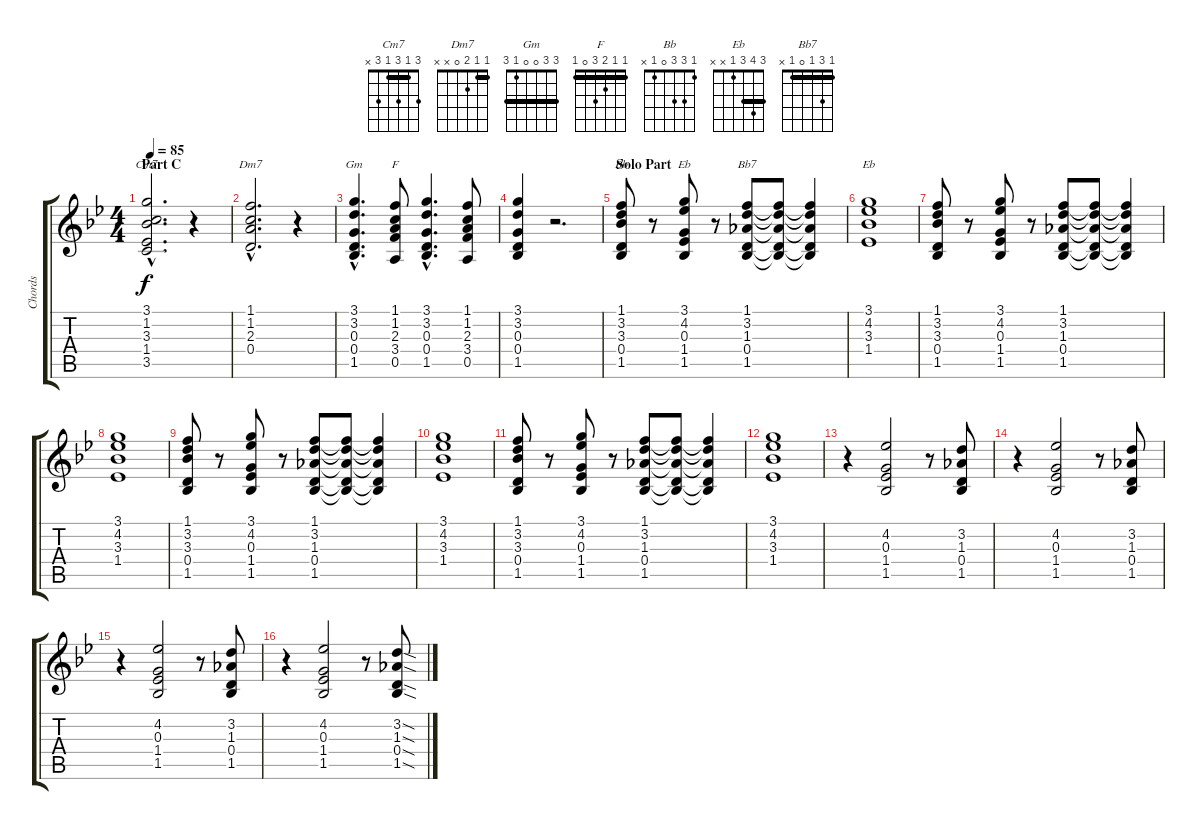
\track ("Chords" "Chords") {instrument electricguitarjazz}
\staff {score tabs}
\tuning (E4 B3 G3 D3 A2 E2) {hide}
\chord ("Cm7" 3 1 3 1 3 x) {barre 1}
\chord ("Dm7" 1 1 2 0 x x) {barre 1}
\chord ("Gm" 3 3 0 0 1 3) {barre 3}
\chord ("F" 1 1 2 3 0 1) {barre 1}
\chord ("Bb" 1 3 3 0 1 x)
\chord ("Eb" 3 4 0 1 1 x)
\chord ("Bb7" 1 3 1 0 1 x) {barre 1}
\chord ("Eb" 3 4 3 1 x x) {barre 3}
\ts (4 4)
\section ("" "Part C")
\tempo 85
\clef g2
\ks gminor
(3.1{hac} 1.2{hac} 3.3{hac} 1.4{hac} 3.5{hac}).2{d ch "Cm7" dy f} r.4 |
(1.1{hac} 1.2{hac} 2.3{hac} 0.4{hac}).2{d ch "Dm7"} r.4 |
(3.1{hac} 3.2{hac} 0.3{hac} 0.4{hac} 1.5{hac}).4{d ch "Gm"} (1.1 1.2 2.3 3.4 0.5).8{ch "F"} (3.1{hac} 3.2{hac} 0.3{hac} 0.4{hac} 1.5{hac}).4{d} (1.1 1.2 2.3 3.4 0.5).8 |
(3.1 3.2 0.3 0.4 1.5).4 r.2{d} |
\section ("" "Solo Part")
(1.1 3.2 3.3 0.4 1.5).8{ch "Bb"} r.8 (3.1 4.2 0.3 1.4 1.5).8{ch "Eb"} r.8 (1.1 3.2 1.3 0.4 1.5).8{ch "Bb7"} (1.1{t} 3.2{t} 1.3{t} 0.4{t} 1.5{t}).8 (1.1{t} 3.2{t} 1.3{t} 0.4{t} 1.5{t}).4 |
(3.1 4.2 3.3 1.4).1{ch "Eb"} |
(1.1 3.2 3.3 0.4 1.5).8 r.8 (3.1 4.2 0.3 1.4 1.5).8 r.8 (1.1 3.2 1.3 0.4 1.5).8 (1.1{t} 3.2{t} 1.3{t} 0.4{t} 1.5{t}).8 (1.1{t} 3.2{t} 1.3{t} 0.4{t} 1.5{t}).4 |
(3.1 4.2 3.3 1.4).1 |
(1.1 3.2 3.3 0.4 1.5).8 r.8 (3.1 4.2 0.3 1.4 1.5).8 r.8 (1.1 3.2 1.3 0.4 1.5).8 (1.1{t} 3.2{t} 1.3{t} 0.4{t} 1.5{t}).8 (1.1{t} 3.2{t} 1.3{t} 0.4{t} 1.5{t}).4 |
(3.1 4.2 3.3 1.4).1 |
(1.1 3.2 3.3 0.4 1.5).8 r.8 (3.1 4.2 0.3 1.4 1.5).8 r.8 (1.1 3.2 1.3 0.4 1.5).8 (1.1{t} 3.2{t} 1.3{t} 0.4{t} 1.5{t}).8 (1.1{t} 3.2{t} 1.3{t} 0.4{t} 1.5{t}).4 |
(3.1 4.2 3.3 1.4).1 |
r.4 (4.2 0.3 1.4 1.5).2 r.8 (3.2 1.3 0.4 1.5).8 |
r.4 (4.2 0.3 1.4 1.5).2 r.8 (3.2 1.3 0.4 1.5).8 |
r.4 (4.2 0.3 1.4 1.5).2 r.8 (3.2 1.3 0.4 1.5).8 |
r.4 (4.2 0.3 1.4 1.5).2 r.8 (3.2{sod} 1.3{sod} 0.4{sod} 1.5{sod}).8
